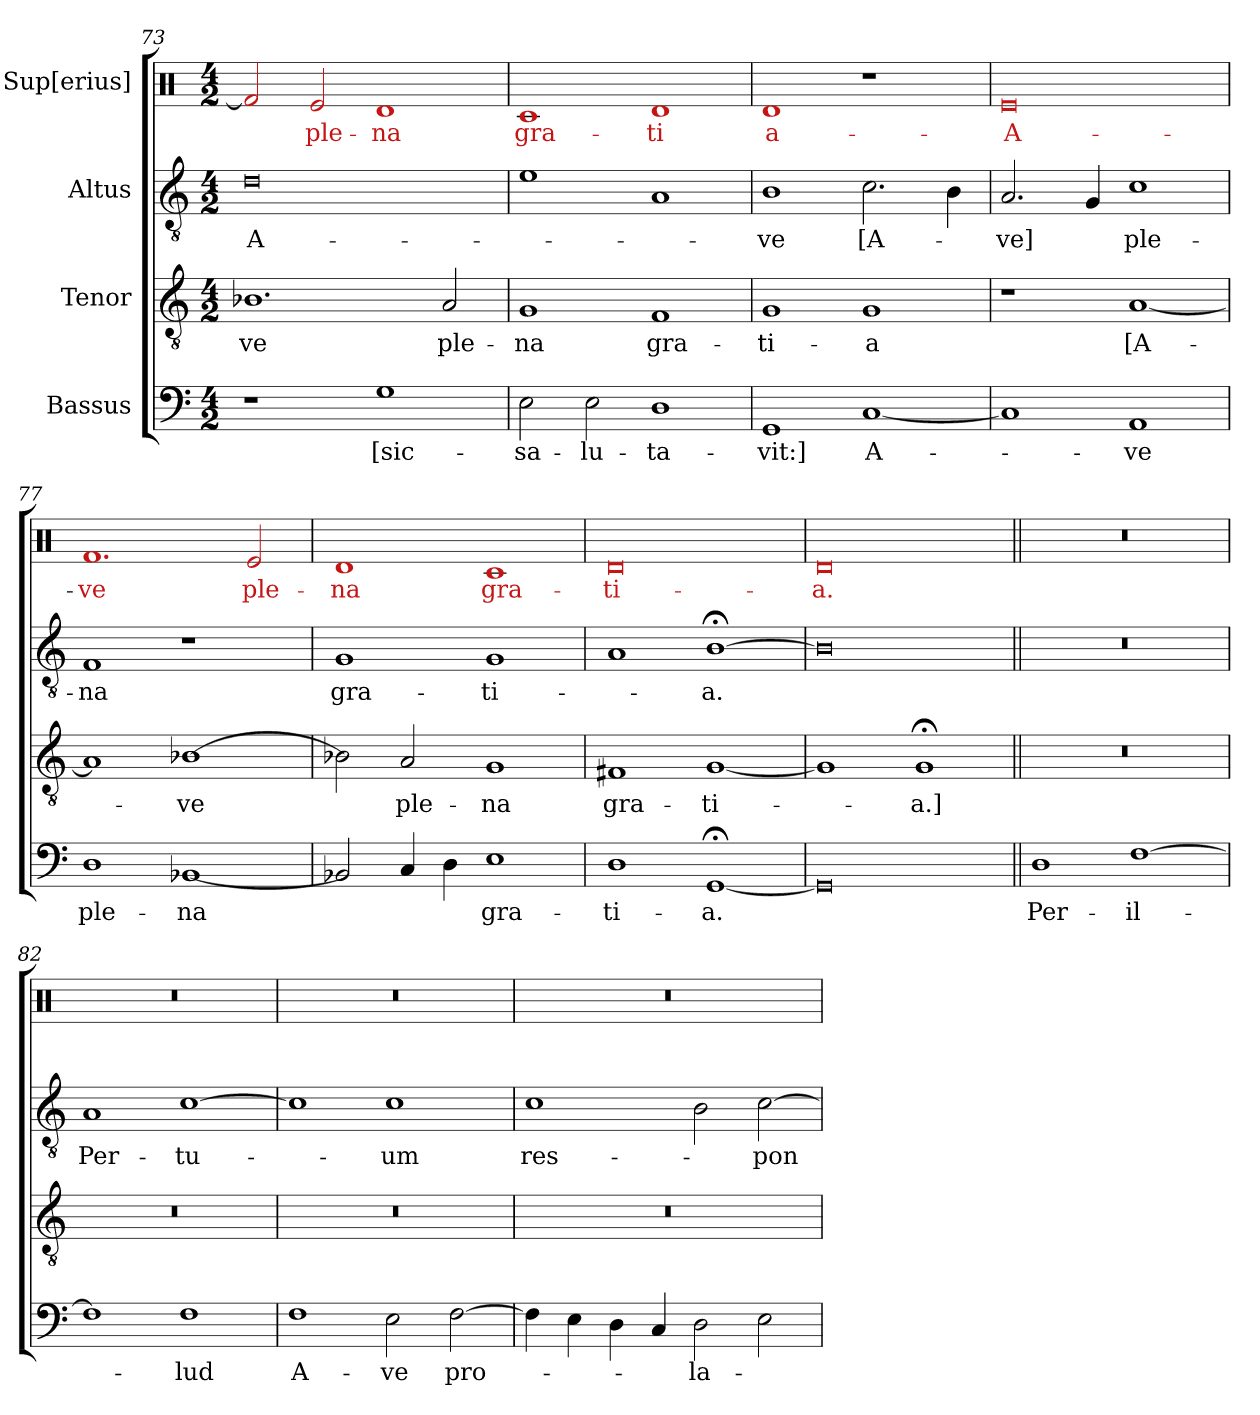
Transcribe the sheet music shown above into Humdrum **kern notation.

**kern	**text	**kern	**text	**kern	**text	**kern	**text
*part4	*part4	*part3	*part3	*part2	*part2	*part1	*part1
*staff4	*staff4	*staff3	*staff3	*staff2	*staff2	*staff1	*staff1
*I"Bassus	*	*I"Tenor	*	*I"Altus	*	*I"Sup[erius]	*
*clefF4	*	*clefGv2	*	*clefGv2	*	*clefX	*
*k[]	*	*k[]	*	*k[]	*	*k[]	*
*M4/2	*	*M4/2	*	*M4/2	*	*M4/2	*
=73	=73	=73	=73	=73	=73	=73	=73
1r	.	1.B-X\	-ve	0d\	A-	2f/]	.
.	.	.	.	.	.	2e/	ple-
1G\	[sic-	.	.	.	.	1d/	-na
.	.	2A/	ple-	.	.	.	.
=74	=74	=74	=74	=74	=74	=74	=74
2E\	sa-	1G/	-na	1e\	.	1c/	gra-
2E\	-lu-	.	.	.	.	.	.
1D\	-ta-	1F/	gra-	1A/	.	1d/	-ti
=75	=75	=75	=75	=75	=75	=75	=75
1GG/	-vit:]	1G/	-ti-	1B\	-ve	1d/	a-
[1C/	A-	1G/	-a	2.c\	[A-	1r	.
.	.	.	.	4B\	.	.	.
=76	=76	=76	=76	=76	=76	=76	=76
1C/]	.	1r	.	2.A/	-ve]	0e/	A-
.	.	.	.	4G/	.	.	.
1AA/	-ve	[1A/	[A-	1c\	ple-	.	.
=77	=77	=77	=77	=77	=77	=77	=77
1D\	ple-	1A/]	.	1F/	-na	1.f/	-ve
[1BB-X/	-na	[1B-X\	-ve	1r	.	.	.
.	.	.	.	.	.	2e/	ple-
=78	=78	=78	=78	=78	=78	=78	=78
2BB-X/]	.	2B-X\]	.	1G/	gra-	1d/	-na
4C/	.	2A/	ple-	.	.	.	.
4D\	.	.	.	.	.	.	.
1E\	gra-	1G/	-na	1G/	-ti-	1c/	gra-
=79	=79	=79	=79	=79	=79	=79	=79
1D\	-ti-	1F#X/	gra-	1A/	.	0d/	-ti-
[1GG;</	-a.	[1G/	-ti-	[1B;<\	-a.	.	.
=80	=80	=80	=80	=80	=80	=80	=80
0GG/]	.	1G/]	.	0B\]	.	0d/	-a.
.	.	1G;</	-a.]	.	.	.	.
=81||	=81||	=81||	=81||	=81||	=81||	=81||	=81||
1D\	Per-	0r	.	0r	.	0r	.
[1F\	il-	.	.	.	.	.	.
=82	=82	=82	=82	=82	=82	=82	=82
1F\]	.	0r	.	1A/	Per-	0r	.
1F\	-lud	.	.	[1c\	tu-	.	.
=83	=83	=83	=83	=83	=83	=83	=83
1F\	A-	0r	.	1c\]	.	0r	.
2E\	-ve	.	.	1c\	-um	.	.
[2F\	pro-	.	.	.	.	.	.
=84	=84	=84	=84	=84	=84	=84	=84
4F\]	.	0r	.	1c\	res-	0r	.
4E\	.	.	.	.	.	.	.
4D\	.	.	.	.	.	.	.
4C/	.	.	.	.	.	.	.
2D\	-la-	.	.	2B\	.	.	.
2E\	.	.	.	[2c\	-pon-	.	.
=	=	=	=	=	=	=	=
*-	*-	*-	*-	*-	*-	*-	*-
